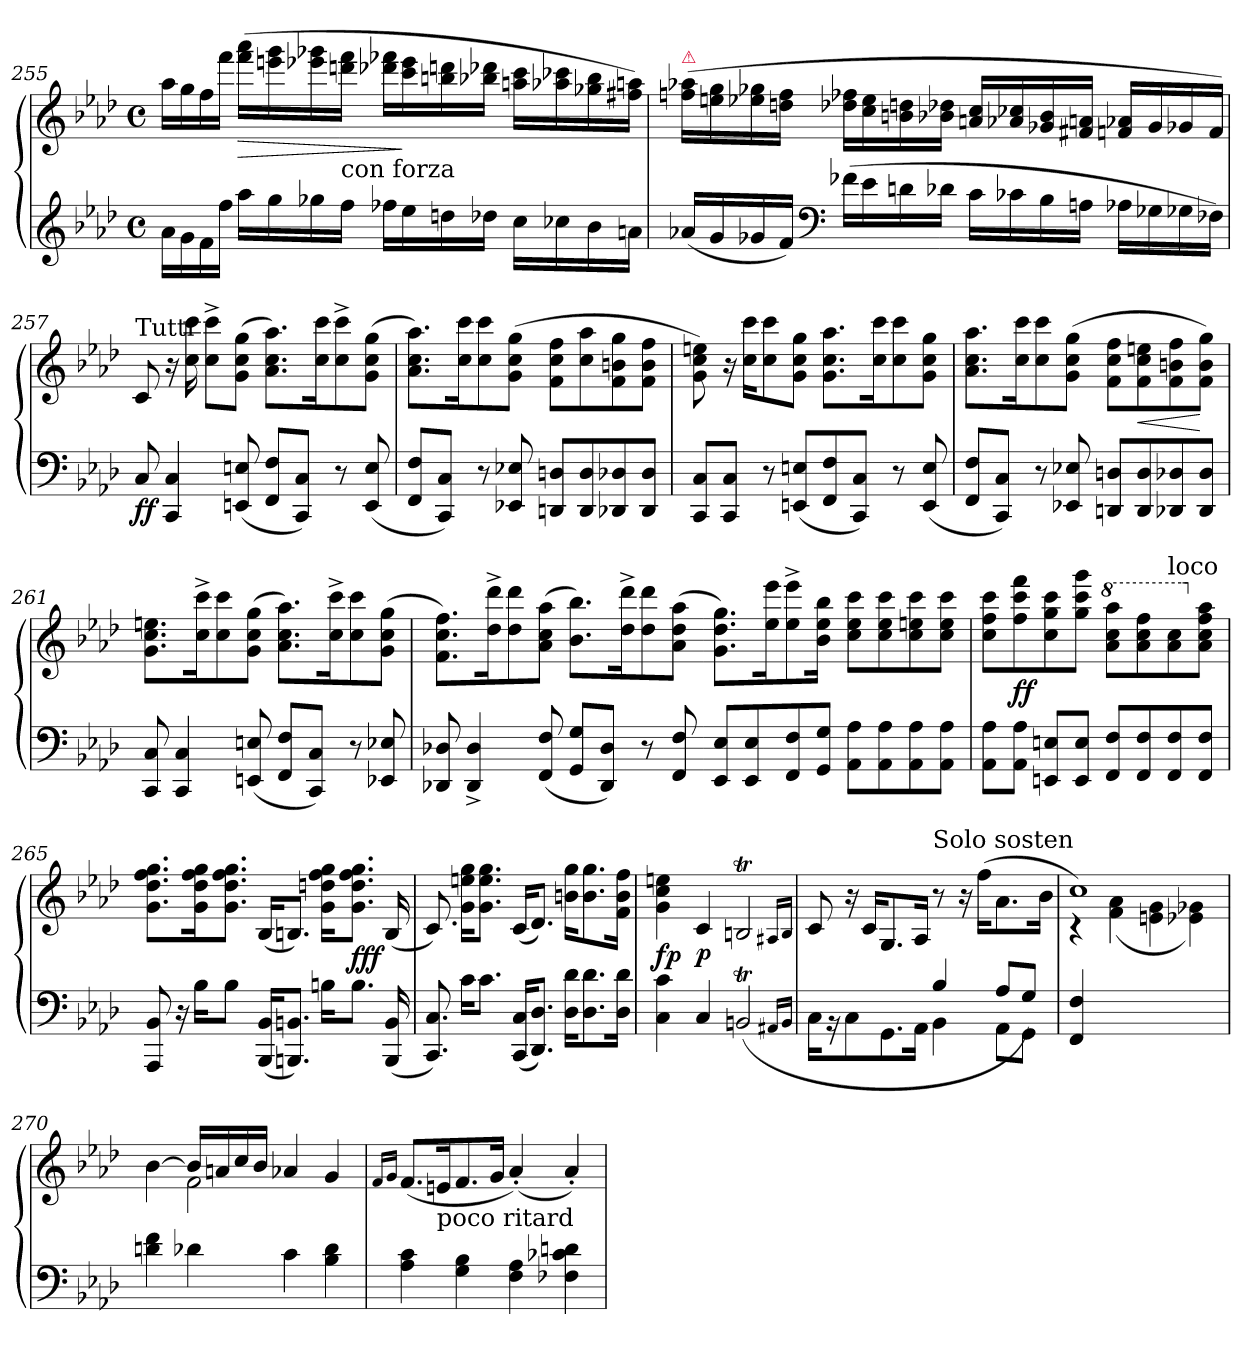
**kern	**kern	**dynam
*part1	*part1	*part1
*staff2	*staff1	*staff1/2
*clefG2	*clefG2	*
*k[b-e-a-d-]	*k[b-e-a-d-]	*
*M4/4	*M4/4	*
*met(c)	*met(c)	*
=255	=255	=255
16a-\LL	16aa-\LL	.
16g\	16gg\	.
16f\	16ff\	.
16ff\JJ	16fff\JJ	.
16aa-LL	(>16fff 16aaa-LL	>
16gg	16eeen 16ggg	.
16gg-X	16eee-X 16ggg-X	.
!LO:TX:a:t=con forza	!	!
16ffJJ	16dddn 16fffJJ	.
16ff-XLL	16ddd-X 16fff-XLL	.
16ee-	16ccc 16eee-	]
16ddn	16bbn 16dddn	.
16dd-XJJ	16bb-X 16ddd-XJJ	.
16ccLL	16aan\ 16ccc\LL	.
16cc-X	16aa-X\ 16ccc-X\	.
16b-	16gg-X\ 16bb-\	.
16anJJ	16ff#X\ 16aan\JJ)	.
=256	=256	=256
!	!LO:TX:a:color=crimson:t=⚠	!
(<16a-XLL	(>16ffn 16aa-XLL	.
16g	16een 16gg	.
16g-X	16ee-X 16gg-X	.
16fJJ)	16ddn 16ffJJ	.
*clefF4	*	*
(>16f-XLL	16dd-X 16ff-XLL	.
16e-	16cc 16ee-	.
16dn	16bn 16ddn	.
16d-XJJ	16b-X 16dd-XJJ	.
16cLL	16an 16ccLL	.
16c-X	16a-X 16cc-X	.
16B-	16g-X 16b-	.
16AnJJ	16f#X 16anJJ	.
16A-XLL	16fn 16a-XLL	.
16G-X	16g-	.
16G-X	16g-X	.
16F-XJJ)	16fJJ)	.
=257	=257	=257
!	!LO:TX:a:t=Tutti	!
!	!	!LO:DY:b=2
8C	8c	ff
4CC! 4C!	16r	.
.	16cc! 16ccc!	.
.	8cc!^>\ 8ccc!^>\L	.
(<8EEn! 8En!	(>8g!\ 8cc!\ 8gg!\J	.
8FF! 8F!L	8.a-!\ 8.cc!\ 8.aa-!\L)	.
8CC! 8C!J)	.	.
.	16cc!\ 16ccc!\K	.
8r	8cc!^>\ 8ccc!^>\	.
(<8EE! 8E!	(>8g!\ 8cc!\ 8gg!\J	.
=258	=258	=258
8FF! 8F!L	8.a-!\ 8.cc!\ 8.aa-!\L)	.
8CC! 8C!J)	.	.
.	16cc!\ 16ccc!\K	.
8r	8cc!\ 8ccc!\	.
8EE-X! 8E-X!	(>8g!\ 8cc!\ 8gg!\J	.
8DDn! 8Dn!L	8f!\ 8cc!\ 8ff!\L	.
8DD! 8D!	8cc!\ 8aa-!\	.
8DD-X! 8D-X!	8f!\ 8bn!\ 8gg!\	.
8DD-! 8D-!J	8f!\ 8b!\ 8ff!\J	.
=259	=259	=259
8CC! 8C!L	8g! 8cc! 8een!)	.
8CC! 8C!J	16r	.
.	16cc!\ 16ccc!\KL	.
8r	8cc!\ 8ccc!\	.
(<8EEn! 8En!L	8g!\ 8cc!\ 8gg!\J	.
8FF! 8F!	8.g!\ 8.cc!\ 8.aa-!\L	.
8CC! 8C!J)	.	.
.	16cc!\ 16ccc!\K	.
8r	8cc!\ 8ccc!\	.
(<8EE! 8E!	8g!\ 8cc!\ 8gg!\J	.
=260	=260	=260
8FF! 8F!L	8.a-!\ 8.cc!\ 8.aa-!\L	.
8CC! 8C!J)	.	.
.	16cc!\ 16ccc!\K	.
8r	8cc!\ 8ccc!\	.
8EE-X! 8E-X!	(>8g!\ 8cc!\ 8gg!\J	.
8DDn! 8Dn!L	8f!\ 8cc!\ 8ff!\L	.
8DD! 8D!	8f!\ 8cc!\ 8een!\	<
8DD-X! 8D-X!	8f!\ 8bn!\ 8ff!\	.
8DD-! 8D-!J	8f!\ 8b!\ 8gg!\J)	[
=261	=261	=261
8CC! 8C!	8.g!\ 8.cc!\ 8.een!\L	.
4CC! 4C!	.	.
.	16cc!^<\ 16ccc!^<\K	.
.	8cc!\ 8ccc!\	.
(<8EEn! 8En!	(>8g!\ 8cc!\ 8gg!\J	.
8FF! 8F!L	8.a-!\ 8.cc!\ 8.aa-!\L)	.
8CC! 8C!J)	.	.
.	16cc!^<\ 16ccc!^<\K	.
8r	8cc!\ 8ccc!\	.
8EE-X! 8E-X!	(>8g!\ 8cc!\ 8gg!\J	.
=262	=262	=262
8DD-X! 8D-X!	8.f!\ 8.cc!\ 8.ff!\L)	.
4DD-!^> 4D-!^>	.	.
.	16dd-!^<\ 16ddd-!^<\K	.
.	8dd-!\ 8ddd-!\	.
(<8FF! 8F!	(>8a-!\ 8cc!\ 8aa-!\J	.
8GG! 8G!L	8.b-!\ 8.bb-!\L)	.
8DD-! 8D-!J)	.	.
.	16dd-!^<\ 16ddd-!^<\K	.
8r	8dd-!\ 8ddd-!\	.
8FF! 8F!	(>8a-!\ 8dd-!\ 8aa-!\J	.
=263-	=263-	=263-
8EE-! 8E-!L	8.g!\ 8.dd-!\ 8.gg!\L)	.
8EE-! 8E-!	.	.
.	16ee-!\ 16eee-!\K	.
8FF! 8F!	8ee-!^<\ 8eee-!^<\	.
!	!LO:N:vis=16	!
8GG! 8G!J	8b-!\ 8ee-!\ 8bb-!\Jk	.
8AA-! 8A-!L	8cc!\ 8ee-!\ 8ccc!\L	.
8AA-! 8A-!	8cc!\ 8ee-!\ 8ccc!\	.
8AA-! 8A-!	8cc!\ 8een!\ 8ccc!\	.
8AA-! 8A-!J	8cc!\ 8ee!\ 8ccc!\J	.
=264	=264	=264
8AA-! 8A-!L	8cc!\ 8ff!\ 8ccc!\L	.
8AA-! 8A-!J	8ff!\ 8ccc!\ 8fff!\	ff
8EEn! 8En!L	8cc!\ 8gg!\ 8ccc!\	.
8EE! 8E!J	8gg!\ 8ccc!\ 8ggg!\J	.
*	*8va	*
8FF! 8F!L	8aa-!\ 8ccc!\ 8aaa-!\L	.
8FF! 8F!	8aa-!\ 8ccc!\ 8fff!\	.
!	!LO:TX:a:t=loco	!
8FF! 8F!	8aa-!\ 8ccc!\	.
*	*X8va	*
8FF! 8F!J	8a-!\ 8cc!\ 8ff!\ 8aa-!\J	.
=265	=265	=265
8AAA-! 8BB-!	8.g!\ 8.dd-!\ 8.ff!\ 8.gg!\L	.
16r	.	.
16B-!\KL	16g!\ 16dd-!\ 16ff!\ 16gg!\K	.
!LO:N:vis=8	!	!
8.B-!\J	8.g!\ 8.dd-!\ 8.ff!\ 8.gg!\J	.
(<16BBB-! 16BB-!KL	(<16B-!KL	.
8.BBBn! 8.BBn!J)	8.Bn!J)	.
16Bn!\KL	16g!\ 16ddn!\ 16ff!\ 16gg!\KL	.
8.B!\J	8.g!\ 8.dd!\ 8.ff!\ 8.gg!\J	fff
(<16BBB! 16BB!	(<16B!	.
=266	=266	=266
8.CC! 8.C!)	8.c!)	.
16c!\KL	16g!\ 16een!\ 16gg!\KL	.
8.c!\J	8.g!\ 8.ee!\ 8.gg!\J	.
(<16CC! 16C!KL	(<16c!KL	.
8.DD-! 8.D-!J)	8.d-!J)	.
16D-!\ 16d-!\KL	16bn!\ 16gg!\KL	.
8.D-!\ 8.d-!\	8.b!\ 8.gg!\	.
16D-!\ 16d-!\Jk	16f!\ 16b!\ 16ff!\Jk	.
=267	=267	=267
4C! 4c!	4g! 4cc! 4een!	fp
4C!	4c!	p
(<2BBnt!	2Bnt!	.
16qqAA#X!/LL	16qA#X!LL	.
16qqBB!/JJ	16qB!JJ	.
=268	=268	=268
*^	*	*
2ryy	16C!\KL	8c!	.
.	16rBB	.	.
.	8C!\	16r	.
.	.	16c!KL	.
.	8.GG!\	8.G!/	.
.	16AA-!\Jk	16A-!/Jk	.
!	!	!LO:TX:a:t=Solo sosten	!
4B-!	4BB-!	8r	.
.	.	16r	.
.	.	(>16ff\KL	.
8A-!L	8AA-!\L	8.a-\	.
8G!J)	8GG!\J	.	.
.	.	16b-\Jk	.
*v	*v	*	*
=269	=269	=269
*	*^	*
4FF! 4F!	1cc)	4rc	.
4ryy	.	(<4f 4a-	.
2ryy	.	4en 4g	.
.	.	4e-X 4g-X)	.
=270	=270	=270	=270
4dn\ 4f\	[4b-	4ryy	.
4d-X\	16b-LL]	2f	.
.	16an	.	.
.	16cc	.	.
.	16b-JJ	.	.
4c\	4a-X	.	.
4B- 4d-	4g	4ryy	.
*	*v	*v	*
=271	=271	=271
.	16qqf/LL	.
.	16qqg/JJ	.
4A- 4c	(<8.fL	.
!	!LO:TX:b:t=poco ritard	!
.	16enK	.
4G 4B-	8.f	.
.	16gJk	.
4F 4A-	(<4a-'<)	.
4F-X 4c-X 4dn	4a-'<)	.
=	=	=
*-	*-	*-
